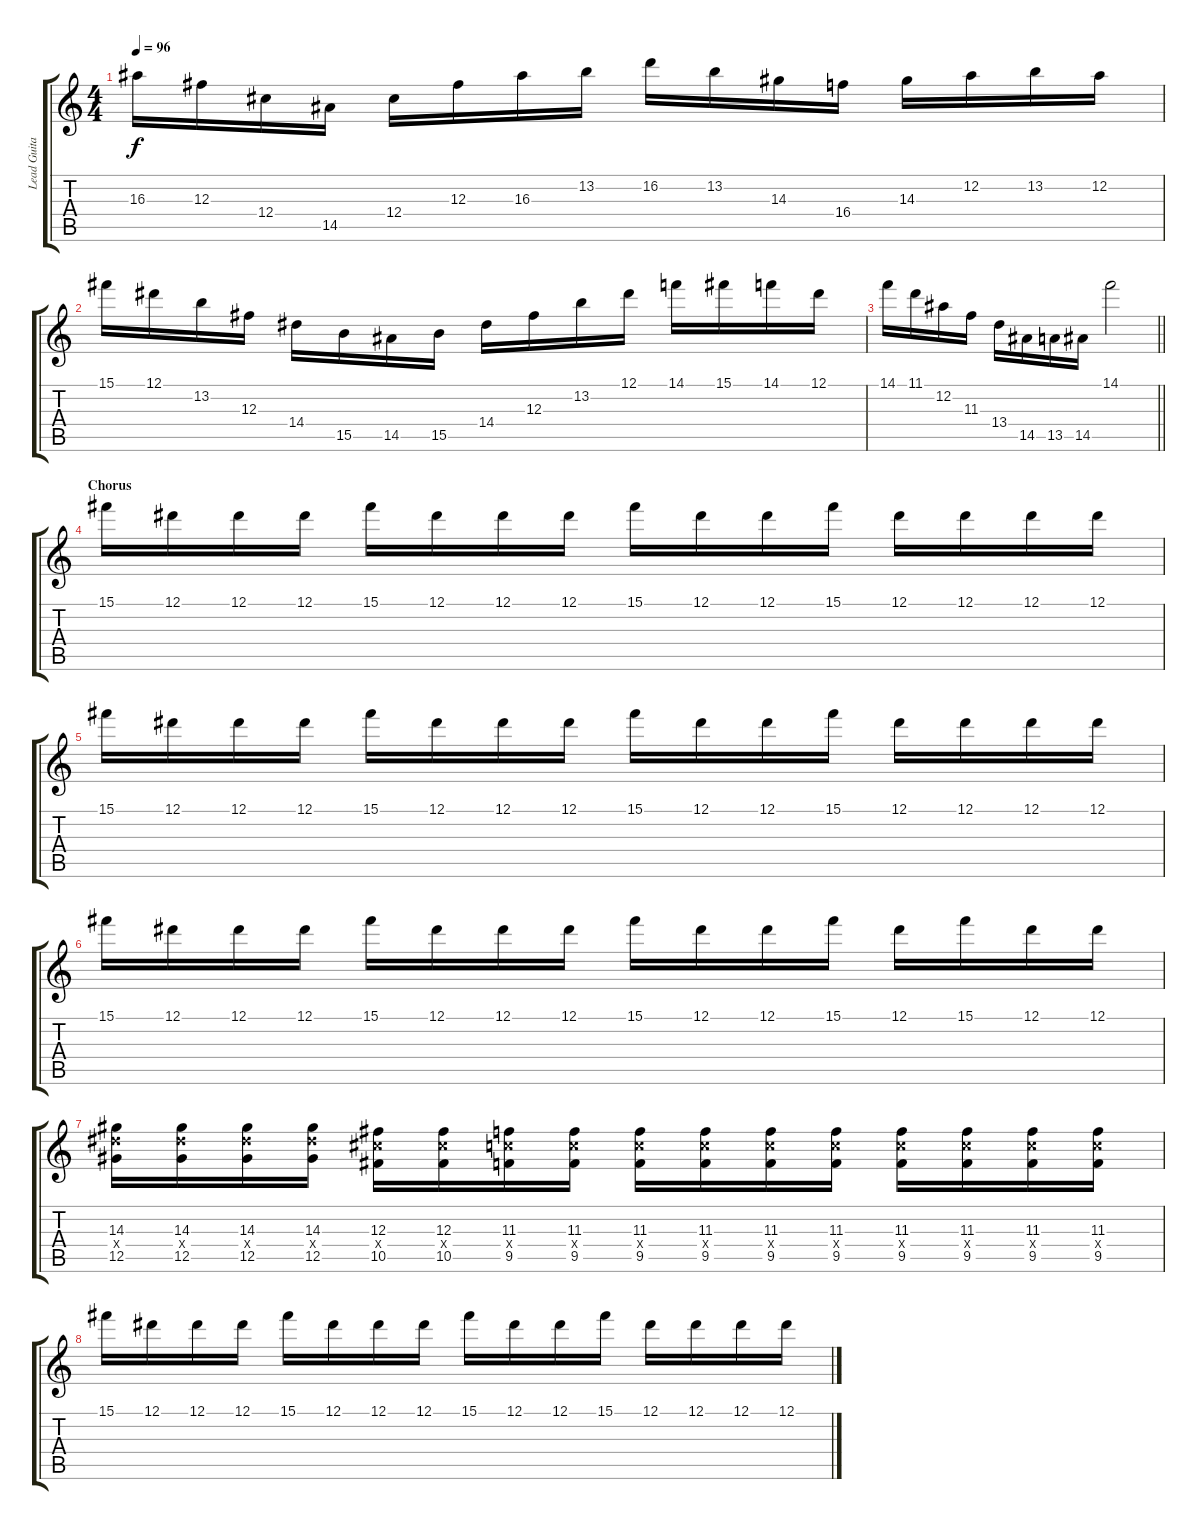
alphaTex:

\track ("Lead Guitar" "Lead Guita") {instrument distortionguitar}
\staff {score tabs}
\tuning (Eb4 Bb3 Gb3 Db3 Ab2 Db2) {hide}
\ts (4 4)
\tempo 96
\clef g2
\ks c
16.3.16{dy f} 12.3.16 12.4.16 14.5.16 12.4.16 12.3.16 16.3.16 13.2.16 16.2.16 13.2.16 14.3.16 16.4.16 14.3.16 12.2.16 13.2.16 12.2.16 |
15.1.16 12.1.16 13.2.16 12.3.16 14.4.16 15.5.16 14.5.16 15.5.16 14.4.16 12.3.16 13.2.16 12.1.16 14.1.16 15.1.16 14.1.16 12.1.16 |
\barLineRight lightlight
14.1.16 11.1.16 12.2.16 11.3.16 13.4.16 14.5.16 13.5.16 14.5.16 14.1.2 |
\section ("" "Chorus")
15.1.16 12.1.16 12.1.16 12.1.16 15.1.16 12.1.16 12.1.16 12.1.16 15.1.16 12.1.16 12.1.16 15.1.16 12.1.16 12.1.16 12.1.16 12.1.16 |
15.1.16 12.1.16 12.1.16 12.1.16 15.1.16 12.1.16 12.1.16 12.1.16 15.1.16 12.1.16 12.1.16 15.1.16 12.1.16 12.1.16 12.1.16 12.1.16 |
15.1.16 12.1.16 12.1.16 12.1.16 15.1.16 12.1.16 12.1.16 12.1.16 15.1.16 12.1.16 12.1.16 15.1.16 12.1.16 15.1.16 12.1.16 12.1.16 |
(14.3 14.4{x} 12.5).16 (14.3 14.4{x} 12.5).16 (14.3 14.4{x} 12.5).16 (14.3 14.4{x} 12.5).16 (12.3 12.4{x} 10.5).16 (12.3 12.4{x} 10.5).16 (11.3 11.4{x} 9.5).16 (11.3 11.4{x} 9.5).16 (11.3 11.4{x} 9.5).16 (11.3 11.4{x} 9.5).16 (11.3 11.4{x} 9.5).16 (11.3 11.4{x} 9.5).16 (11.3 11.4{x} 9.5).16 (11.3 11.4{x} 9.5).16 (11.3 11.4{x} 9.5).16 (11.3 11.4{x} 9.5).16 |
15.1.16 12.1.16 12.1.16 12.1.16 15.1.16 12.1.16 12.1.16 12.1.16 15.1.16 12.1.16 12.1.16 15.1.16 12.1.16 12.1.16 12.1.16 12.1.16
